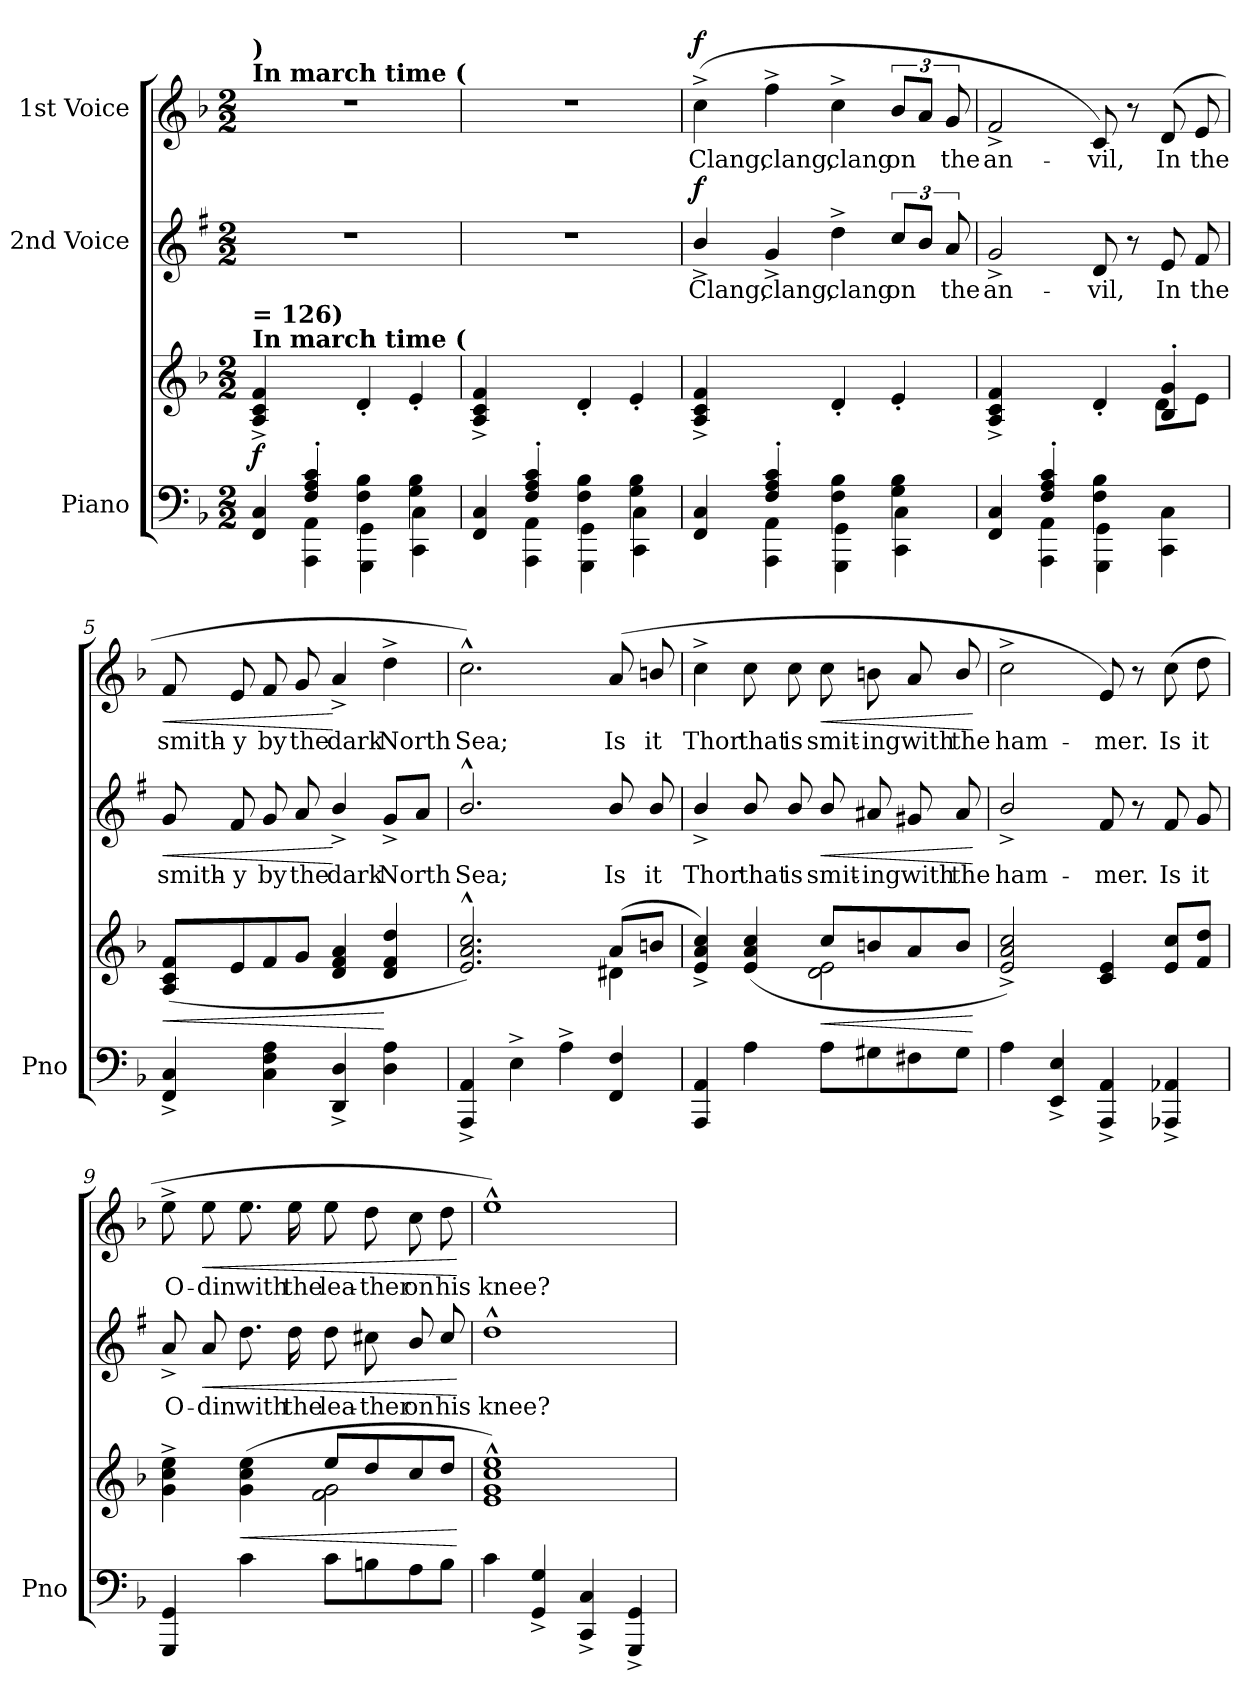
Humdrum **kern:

**kern	**kern	**dynam	**kern	**text	**dynam	**kern	**text	**dynam
*part3	*part3	*part3	*part2	*part2	*part2	*part1	*part1	*part1
*staff4	*staff3	*staff3/4	*staff2	*staff2	*staff2	*staff1	*staff1	*staff1
*I"Piano	*	*	*I"2nd Voice	*	*	*I"1st Voice	*	*
*I'Pno	*	*	*	*	*	*	*	*
*clefF4	*clefG2	*	*clefG2	*	*	*clefG2	*	*
*	*	*	*ITrd1c2	*	*	*	*	*
*k[b-]	*k[b-]	*	*k[b-]	*	*	*k[b-]	*	*
*M2/2	*M2/2	*	*M2/2	*	*	*M2/2	*	*
*MM126	*MM126	*	*MM126	*	*	*MM126	*	*
=1	=1	=1	=1	=1	=1	=1	=1	=1
*^	*	*	*	*	*	*	*	*
*	*^	*	*	*	*	*	*	*	*
!	!	!	!	!	!	!	!	!LO:TX:a:B:t=In march time (	!	!
!	!	!	!	!	!	!	!	!LO:TX:a:B:t=)	!	!
!	!	!	!LO:TX:a:B:t=In march time (	!	!	!	!	!	!	!
!	!	!	!LO:TX:a:B:t== 126)	!	!	!	!	!	!	!
!	!	!	!	!LO:DY:b	!	!	!	!	!	!
4ryy	2ryy	4FF/ 4C/	4A/^> 4c/^> 4f/^>	f	1r	.	.	1r	.	.
4F/'> 4A/'> 4c/'>	.	4AAA\ 4AA\	4ryy	.	.	.	.	.	.	.
2ryy	4F\ 4B-\	4GGG\ 4GG\	4d'/	.	.	.	.	.	.	.
.	4G\ 4B-\	4CC\ 4C\	4e'/	.	.	.	.	.	.	.
=2	=2	=2	=2	=2	=2	=2	=2	=2	=2	=2
4ryy	2ryy	4FF/ 4C/	4A/^> 4c/^> 4f/^>	.	1r	.	.	1r	.	.
4F/'> 4A/'> 4c/'>	.	4AAA\ 4AA\	4ryy	.	.	.	.	.	.	.
2ryy	4F\ 4B-\	4GGG\ 4GG\	4d'/	.	.	.	.	.	.	.
.	4G\ 4B-\	4CC\ 4C\	4e'/	.	.	.	.	.	.	.
=3	=3	=3	=3	=3	=3	=3	=3	=3	=3	=3
!	!	!	!	!	!	!	!LO:DY:a	!	!	!LO:DY:a
4ryy	2ryy	4FF/ 4C/	4A/^> 4c/^> 4f/^>	.	4a^>/	Clang,	f	(4cc^\	Clang,	f
4F/'> 4A/'> 4c/'>	.	4AAA\ 4AA\	4ryy	.	4f^>/	clang,	.	4ff^\	clang,	.
2ryy	4F\ 4B-\	4GGG\ 4GG\	4d'/	.	4cc^\	clang	.	4cc^\	clang	.
.	4G\ 4B-\	4CC\ 4C\	4e'/	.	12b-/L	on	.	12b-/L	on	.
.	.	.	.	.	12a/J	.	.	12a/J	.	.
.	.	.	.	.	12g/	the	.	12g/	the	.
=4	=4	=4	=4	=4	=4	=4	=4	=4	=4	=4
*	*	*	*^	*	*	*	*	*	*	*
4ryy	2ryy	4FF/ 4C/	4A/^> 4c/^> 4f/^>	2.ryy	.	2f^>/	an-	.	2f^>/	an-	.
4F/'> 4A/'> 4c/'>	.	4AAA\ 4AA\	4ryy	.	.	.	.	.	.	.	.
2ryy	4F\ 4B-\	4GGG\ 4GG\	4d'/	.	.	8c/	-vil,	.	8c/)	-vil,	.
.	.	.	.	.	.	8r	.	.	8r	.	.
.	4ryy	4CC\ 4C\	4B-/' 4g/'	8d\L	.	8d/	In	.	(8d/	In	.
.	.	.	.	8e\J	.	8e/	the	.	8e/	the	.
*v	*v	*v	*	*	*	*	*	*	*	*	*
=5	=5	=5	=5	=5	=5	=5	=5	=5	=5
!	!	!	!LO:HP:b	!	!	!LO:HP:b	!	!	!LO:HP:b
*	*v	*v	*	*	*	*	*	*	*
4FF/^> 4C/^>	(>8A/ 8c/ 8f/L	<	8f/	smith-	<	8f/	smith-	<
.	8e/	.	8e/	-y	.	8e/	-y	.
4C\ 4F\ 4A\	8f/	.	8f/	by	.	8f/	by	.
.	8g/J	.	8g/	the	.	8g/	the	.
4DD/^> 4D/^>	4d/ 4f/ 4a/	.	4a^>/	dark	[	4a^>/	dark	[
4D\ 4A\	4d/ 4f/ 4dd/	[	8f^>/L	North	.	4dd^\	North	.
.	.	.	8g/J	.	.	.	.	.
=6	=6	=6	=6	=6	=6	=6	=6	=6
*	*^	*	*	*	*	*	*	*
4AAA/^> 4AA/^>	2.e/^^ 2.a/^^ 2.cc/^^)	2.ryy	.	2.a^^/	Sea;	.	2.cc^^\)	Sea;	.
4E^\	.	.	.	.	.	.	.	.	.
4A^\	.	.	.	.	.	.	.	.	.
4FF/ 4F/	(8a/L	4d#X\	.	8a/	Is	.	(8a/	Is	.
.	8bn/J	.	.	8a/	it	.	8bn/	it	.
=7	=7	=7	=7	=7	=7	=7	=7	=7	=7
4AAA/ 4AA/	4e/^> 4a/^> 4cc/^>)	2ryy	.	4a^>/	Thor	.	4cc^\	Thor	.
4A\	(4e/ 4a/ 4cc/	.	.	8a/	that	.	8cc\	that	.
.	.	.	.	8a/	is	.	8cc\	is	.
!	!	!	!LO:HP:b	!	!	!LO:HP:b	!	!	!LO:HP:b
8A\L	8cc/L	2d\ 2e\	<	8a/	smit-	<	8cc\	smit-	<
8G#X\	8bn/	.	.	8g#X/	-ing	.	8bn\	-ing	.
8F#X\	8a/	.	.	8f#X/	with	.	8a/	with	.
8G#\J	8b/J	.	.	8g#/	the	.	8b/	the	.
*	*v	*v	*	*	*	*	*	*	*
.	.	[	.	.	[	.	.	[
=8	=8	=8	=8	=8	=8	=8	=8	=8
4A\	2e/^> 2a/^> 2cc/^>)	.	2a^>/	ham-	.	2cc^\	ham-	.
4EE/^< 4E/^<	.	.	.	.	.	.	.	.
4AAA/^< 4AA/^<	4c/ 4e/	.	8e/	-mer.	.	8e/)	-mer.	.
.	.	.	8r	.	.	8r	.	.
4AAA-X/^< 4AA-X/^<	8e/ 8cc/L	.	8e/	Is	.	(8cc\	Is	.
.	8f/ 8dd/J	.	8f/	it	.	8dd\	it	.
=9	=9	=9	=9	=9	=9	=9	=9	=9
*	*^	*	*	*	*	*	*	*
4GGG/ 4GG/	4g\^ 4cc\^ 4ee\^	2ryy	.	8g^>/	O-	.	8ee^\	O-	.
!	!	!	!	!	!	!LO:HP:b	!	!	!LO:HP:b
.	.	.	.	8g/	-din	<	8ee\	-din	<
!	!	!	!LO:HP:b	!	!	!	!	!	!
4c\	(4g\ 4cc\ 4ee\	.	<	8.cc\	with	.	8.ee\	with	.
.	.	.	.	16cc\	the	.	16ee\	the	.
8c\L	8ee/L	2f\ 2g\	.	8cc\	lea-	.	8ee\	lea-	.
8Bn\	8dd/	.	.	8bn\	-ther	.	8dd\	-ther	.
8A\	8cc/	.	.	8a/	on	.	8cc\	on	.
8B\J	8dd/J	.	.	8b/	his	.	8dd\	his	.
*	*v	*v	*	*	*	*	*	*	*
.	.	[	.	.	[	.	.	[
=10	=10	=10	=10	=10	=10	=10	=10	=10
4c\	1e^^ 1g^^ 1cc^^ 1ee^^)	.	1cc^^	knee?	.	1ee^^)	knee?	.
4GG/^< 4G/^<	.	.	.	.	.	.	.	.
4CC/^< 4C/^<	.	.	.	.	.	.	.	.
4GGG/^< 4GG/^<	.	.	.	.	.	.	.	.
=	=	=	=	=	=	=	=	=
*-	*-	*-	*-	*-	*-	*-	*-	*-
